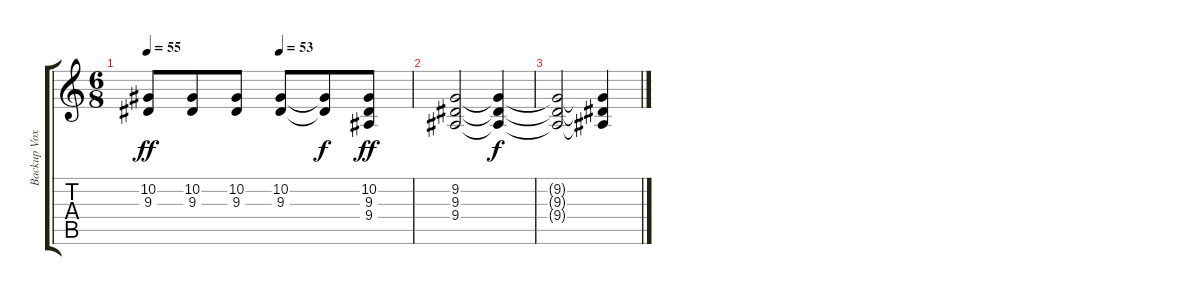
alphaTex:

\track ("Backup Vox" "Backup Vox") {instrument englishhorn}
\staff {score tabs}
\tuning (Eb4 Bb3 Gb3 Db3 Ab2 Eb2) {hide}
\ts (6 8)
\tempo 55
\tempo (53 0.5)
\clef g2
\ks c
(10.2 9.3).8{dy ff} (10.2 9.3).8 (10.2 9.3).8 (10.2 9.3).8 (10.2{t} 9.3{t}).8{dy f} (10.2 9.3 9.4).8{dy ff} |
(9.2 9.3 9.4).2 (9.2{t} 9.3{t} 9.4{t}).4{dy f} |
(9.2{t} 9.3{t} 9.4{t}).2 (9.2{t} 9.3{t} 9.4{t}).4
